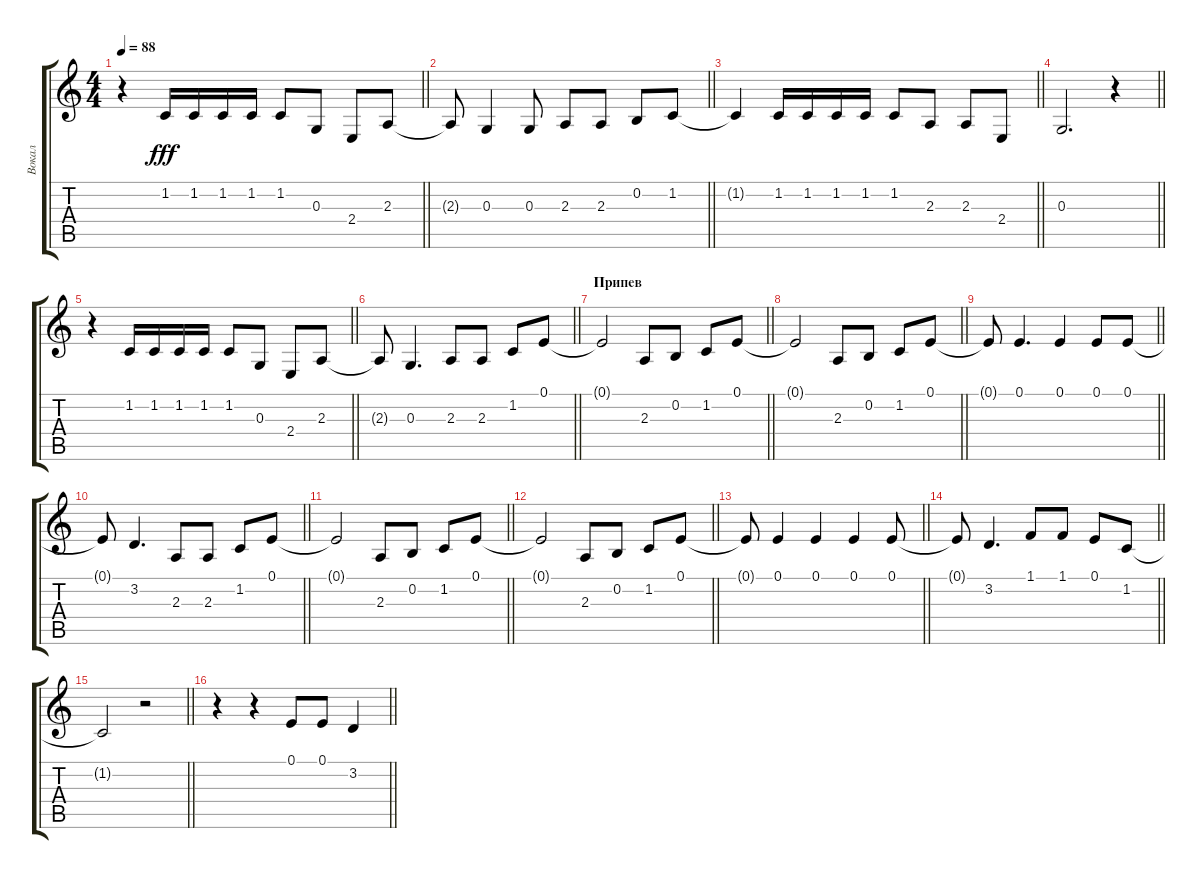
\track ("Вокал " "Вокал ") {solo instrument clarinet}
\staff {score tabs}
\tuning (E4 B3 G3 D3 A2 E2) {hide}
\ts (4 4)
\tempo 88
\clef g2
\barLineRight lightlight
\ks aminor
r.4{dy fff} 1.2.16 1.2.16 1.2.16 1.2.16 1.2.8 0.3.8 2.4.8 2.3.8 |
\barLineRight lightlight
2.3{t}.8 0.3.4 0.3.8 2.3.8 2.3.8 0.2.8 1.2.8 |
\barLineRight lightlight
1.2{t}.4 1.2.16 1.2.16 1.2.16 1.2.16 1.2.8 2.3.8 2.3.8 2.4.8 |
\barLineRight lightlight
0.3.2{d} r.4 |
\barLineRight lightlight
r.4 1.2.16 1.2.16 1.2.16 1.2.16 1.2.8 0.3.8 2.4.8 2.3.8 |
\barLineRight lightlight
2.3{t}.8 0.3.4{d} 2.3.8 2.3.8 1.2.8 0.1.8 |
\section ("" "Припев")
\barLineRight lightlight
0.1{t}.2 2.3.8 0.2.8 1.2.8 0.1.8 |
\barLineRight lightlight
0.1{t}.2 2.3.8 0.2.8 1.2.8 0.1.8 |
\barLineRight lightlight
0.1{t}.8 0.1.4{d} 0.1.4 0.1.8 0.1.8 |
\barLineRight lightlight
0.1{t}.8 3.2.4{d} 2.3.8 2.3.8 1.2.8 0.1.8 |
\barLineRight lightlight
0.1{t}.2 2.3.8 0.2.8 1.2.8 0.1.8 |
\barLineRight lightlight
0.1{t}.2 2.3.8 0.2.8 1.2.8 0.1.8 |
\barLineRight lightlight
0.1{t}.8 0.1.4 0.1.4 0.1.4 0.1.8 |
\barLineRight lightlight
0.1{t}.8 3.2.4{d} 1.1.8 1.1.8 0.1.8 1.2.8 |
\barLineRight lightlight
1.2{t}.2 r.2 |
\barLineRight lightlight
r.4 r.4 0.1.8 0.1.8 3.2.4
